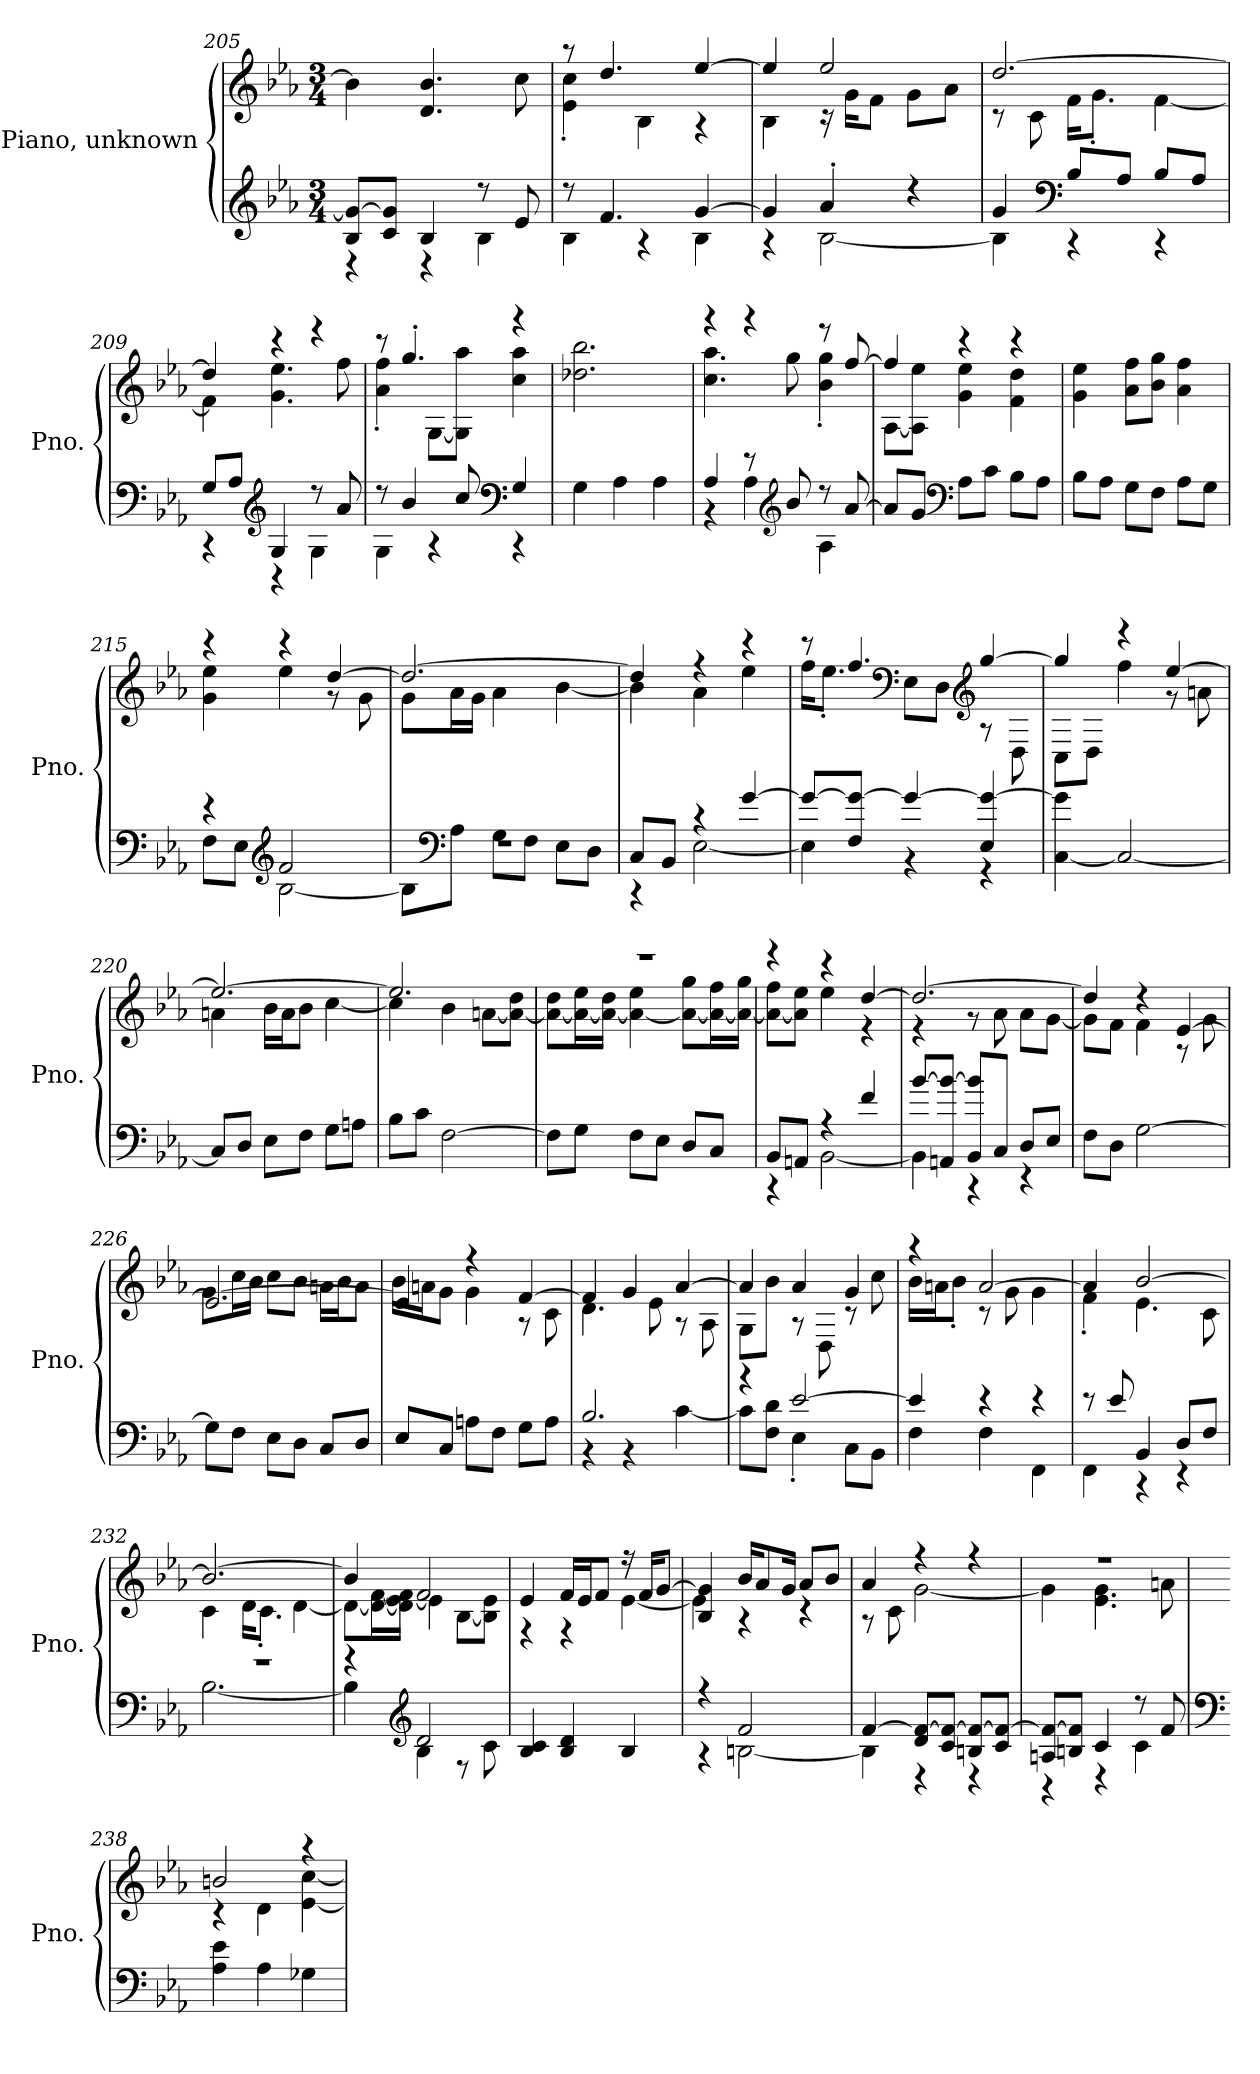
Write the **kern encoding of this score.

**kern	**kern
*part1	*part1
*staff2	*staff1
*I"Piano, unknown	*
*I'Pno.	*
!!LO:LB:g=z
*clefG2	*clefG2
*k[b-e-a-]	*k[b-e-a-]
*M3/4	*M3/4
=205	=205
*^	*
8B-/ 8g/_L	4r	4b-\]
8c/ 8g/]J	.	.
4B-/	4r	4.d/ 4.b-/
8r	4B-\	.
8e-/	.	8cc\
=206	=206	=206
*	*	*^
8r	4B-\	8r	4e-\' 4cc\'
4.f/	.	4.dd/	.
.	4r	.	4B-\
[4g/	4B-\	[4ee-/	4r
=207	=207	=207	=207
4g/]	4r	4ee-/]	4B-\
4a-'/	[2B-\	2ee-/	16r
.	.	.	16g\KL
.	.	.	8f\J
4r	.	.	8g\L
.	.	.	8a-\J
=208	=208	=208	=208
4g/	4B-\]	[2.dd/	8r
.	.	.	8c\
*clefF4	*	*	*
8B-/L	4r	.	16f\KL
.	.	.	8.g'\J
8A-/J	.	.	.
8B-/L	4r	.	[4f\
8A-/J	.	.	.
=209	=209	=209	=209
8G/L	4r	4dd/]	4f\]
8A-/J	.	.	.
*clefG2	*	*	*
4G/	4r	4r	4.g\ 4.ee-\
8r	4G\	4r	.
8a-/	.	.	8ff\
!!LO:LB:g=z	!!
=210	=210	=210	=210
8r	4G\	8r	4a-\' 4ff\'
4b-/	.	4.gg'/	.
.	4r	.	[8G\L
8cc/	.	.	8G\] 8aa-\J
*clefF4	*	*	*
4G/	4r	4r	4cc\ 4aa-\
*v	*v	*	*
*	*v	*v
=211	=211
4G\	2.dd-X\ 2.bb-\
4A-\	.
4A-\	.
=212	=212
*^	*^
4A-/	4r	4r	4.cc\ 4.aa-\
8r	4A-\	4r	.
*clefG2	*	*	*
8b-/	.	.	8gg\
8r	4A-\	8r	4b-\' 4gg\'
[8a-/	.	[8ff/	.
*v	*v	*	*
=213	=213	=213
8a-/L]	4ff/]	[8A-\L
8g/J	.	8A-\] 8ee-\J
*clefF4	*	*
8A-\L	4r	4g\ 4ee-\
8c\J	.	.
8B-\L	4r	4f\ 4dd\
8A-\J	.	.
*	*v	*v
=214	=214
8B-\L	4g\ 4ee-\
8A-\J	.
8G\L	8a-\ 8ff\L
8F\J	8b-\ 8gg\J
8A-\L	4a-\ 4ff\
8G\J	.
!!LO:LB:g=z
=215	=215
*^	*^
4r	8F\L	4r	4g\ 4ee-\
.	8E-\J	.	.
*clefG2	*	*	*
2f/	[2B-\	4r	4ee-\
.	.	[4dd/	8r
.	.	.	8g\
=216	=216	=216	=216
2.r	8B-\L]	2.dd/_	8g\L
*clefF4	*	*	*
.	8A-\J	.	16a-\L
.	.	.	16g\JJ
.	8G\L	.	4a-\
.	8F\J	.	.
.	8E-\L	.	[4b-\
.	8D\J	.	.
=217	=217	=217	=217
8C/L	4r	4dd/]	4b-\]
8BB-/J	.	.	.
4r	[2E-\	4r	4a-\
[4g/	.	4r	4ee-\
=218	=218	=218	=218
8g/L_	4E-\]	8r	16ff\KL
.	.	.	8.ee-'\J
8F/ 8g/_J	.	4.ff/	.
*	*	*clefF4	*
4g/_	4r	.	8E-\L
.	.	.	8D\J
*	*	*clefG2	*
4E-/ 4g/_	4r	[4gg/	8r
.	.	.	8D\
*v	*v	*	*
=219	=219	=219
[4C\ 4g\]	4gg/]	8C\L
.	.	8D\J
2C/_	4r	4ff\
.	[4ee-/	8r
.	.	8an\
!!LO:PB:g=z	!!
=220	=220	=220
8C/L]	2.ee-/_	4an\
8D/J	.	.
8E-\L	.	16b-\LL
.	.	16a\J
8F\J	.	8b-\J
8G\L	.	[4cc\
8An\J	.	.
=221	=221	=221
8B-\L	2.ee-/]	4cc\]
8c\J	.	.
[2F\	.	4b-\
.	.	[8an\L
.	.	8a\_ 8dd\J
=222	=222	=222
8F\L]	2.r	8a\_ 8dd\L
8G\J	.	16a\_ 16ee-\L
.	.	16a\_ 16dd\JJ
8F\L	.	4a\_ 4ee-\
8E-\J	.	.
8D/L	.	8a\_ 8gg\L
8C/J	.	16a\_ 16ff\L
.	.	16a\_ 16gg\JJ
=223	=223	=223
*^	*	*
8BB-/L	4r	4r	8a\_ 8ff\L
8AAn/J	.	.	8a\] 8ee-\J
4r	[2BB-\	4r	4ee-\
4f/	.	[4dd/	4r
=224	=224	=224	=224
[8b-/L	4BB-\]	2.dd/_	4r
8AAn/ 8b-/_J	.	.	.
8BB-/ 8b-/]L	4r	.	8r
8C/J	.	.	8a-\
8D/L	4r	.	8a-\L
8E-/J	.	.	[8g\J
*v	*v	*	*
!!LO:LB:g=z	!!
=225	=225	=225
8F\L	4dd/]	8g\L]
8D\J	.	8f\J
[2G\	4r	4f\
.	[4e-/	8r
.	.	8g\
=226	=226	=226
8G\L]	2.e-/_	8g\L
8F\J	.	16cc\L
.	.	16b-\JJ
8E-\L	.	8cc\L
8D\J	.	8b-\J
8C/L	.	16an\LL
.	.	16b-\J
8D/J	.	8a\J
=227	=227	=227
8E-/L	4e-/]	16b-\LL
.	.	16an\J
8C/J	.	8g\J
8An\L	4r	4g\
8F\J	.	.
8G\L	[4f/	8r
8A\J	.	8c\
=228	=228	=228
*^	*	*
2.B-/	4r	4f/]	4.d\
.	4r	4g/	.
.	.	.	8e-\
.	[4c\	[4a-/	8r
.	.	.	8A-\
=229	=229	=229	=229
4r	8c\L]	4a-/]	8G\L
.	8F\ 8d\J	.	8b-\J
[2e-/	4E-'\	4a-/	8r
.	.	.	8D\
.	8C\L	4g/	8r
.	8BB-\J	.	8cc\
!!LO:LB:g=z	!!
=230	=230	=230	=230
4e-/]	4F\	4r	16b-\LL
.	.	.	16an\J
.	.	.	8b-'\J
4r	4F\	[2a/	8r
.	.	.	8g\
4r	4FF\	.	4g\
=231	=231	=231	=231
8r	4FF\	4a/]	4f'\
8e-/	.	.	.
4BB-/	4r	[2b-/	4.e-\
8D/L	4r	.	.
8F/J	.	.	8c\
=232	=232	=232	=232
2.r	[2.B-\	2.b-/_	4c\
.	.	.	16d\KL
.	.	.	8.c'\J
.	.	.	[4d\
=233	=233	=233	=233
4r	4B-\]	4b-/]	8d\L_
.	.	.	16d\_ [16f\L
.	.	.	16d\] [16e-\ 16f\]JJ
*clefG2	*	*	*
2d/	4B-\	2f/	4e-\]
.	8r	.	[8B-\L
.	8c\	.	8B-\] 8e-\J
*v	*v	*	*
=234	=234	=234
4B-/ 4c/	4e-/	4r
4B-/ 4d/	16f/LL	4r
.	16e-/J	.
.	8f/J	.
4B-/	16r	[4e-\
.	16f/KL	.
.	[8g/J	.
!!LO:LB:g=z	!!
=235	=235	=235
*^	*	*
4r	4r	4B-/ 4g/]	4e-\]
2f/	[2Bn\	16b-/KL	4r
.	.	8a-/	.
.	.	16g/Jk	.
.	.	8a-/L	4r
.	.	8b-/J	.
=236	=236	=236	=236
[4f/	4B\]	4a-/	8r
.	.	.	8c\
8d/ 8f/_L	4r	4r	[2g\
8c/ 8f/_J	.	.	.
8Bn/ 8f/_L	4r	4r	.
8c/ 8f/_J	.	.	.
=237	=237	=237	=237
8An/ 8f/_L	4r	2.r	4g\]
8Bn/ 8f/]J	.	.	.
4c/	4r	.	4.e-\ 4.g\
8r	4c\	.	.
8f/	.	.	8an\
*v	*v	*	*
=238	=238	=238
*clefF4	*	*
4A-\ 4e-\	2bn/	4r
4A-\	.	4d\
4G-X\	4r	[4e-\ [4cc\
*	*v	*v
=	=
*-	*-
